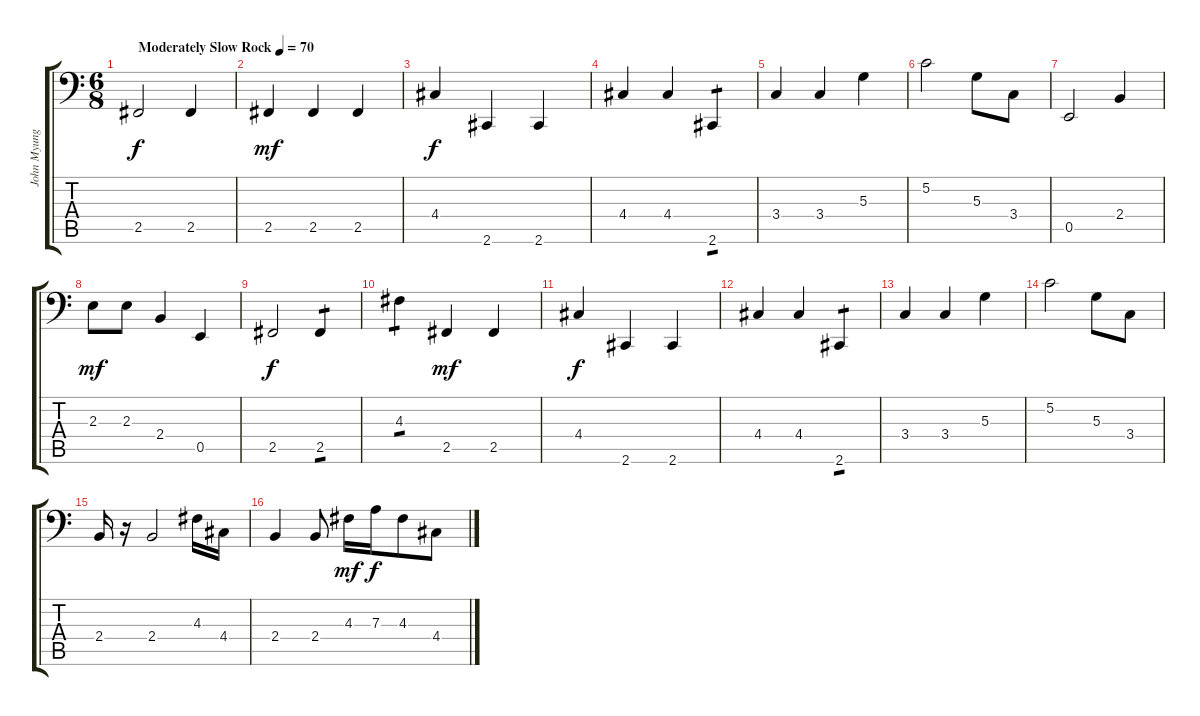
\track ("John Myung" "John Myung") {instrument electricbassfinger}
\staff {score tabs}
\tuning (C3 G2 D2 A1 E1 B0) {hide}
\ts (6 8)
\tempo (70 "Moderately Slow Rock")
\clef f4
\ks c
2.5.2{dy f instrument electricbassfinger} 2.5.4 |
2.5.4{dy mf} 2.5.4 2.5.4 |
4.4.4{dy f} 2.6.4 2.6.4 |
4.4.4 4.4.4 2.6.4{tp 1} |
3.4.4 3.4.4 5.3.4 |
5.2.2 5.3.8 3.4.8 |
0.5.2 2.4.4 |
2.3.8{dy mf} 2.3.8 2.4.4 0.5.4 |
2.5.2{dy f} 2.5.4{tp 1} |
4.3.4{tp 1} 2.5.4{dy mf} 2.5.4 |
4.4.4{dy f} 2.6.4 2.6.4 |
4.4.4 4.4.4 2.6.4{tp 1} |
3.4.4 3.4.4 5.3.4 |
5.2.2 5.3.8 3.4.8 |
2.4.16 r.16 2.4.2 4.3.16 4.4.16 |
2.4.4 2.4.8 4.3.16{dy mf} 7.3.16{dy f} 4.3.8 4.4.8
